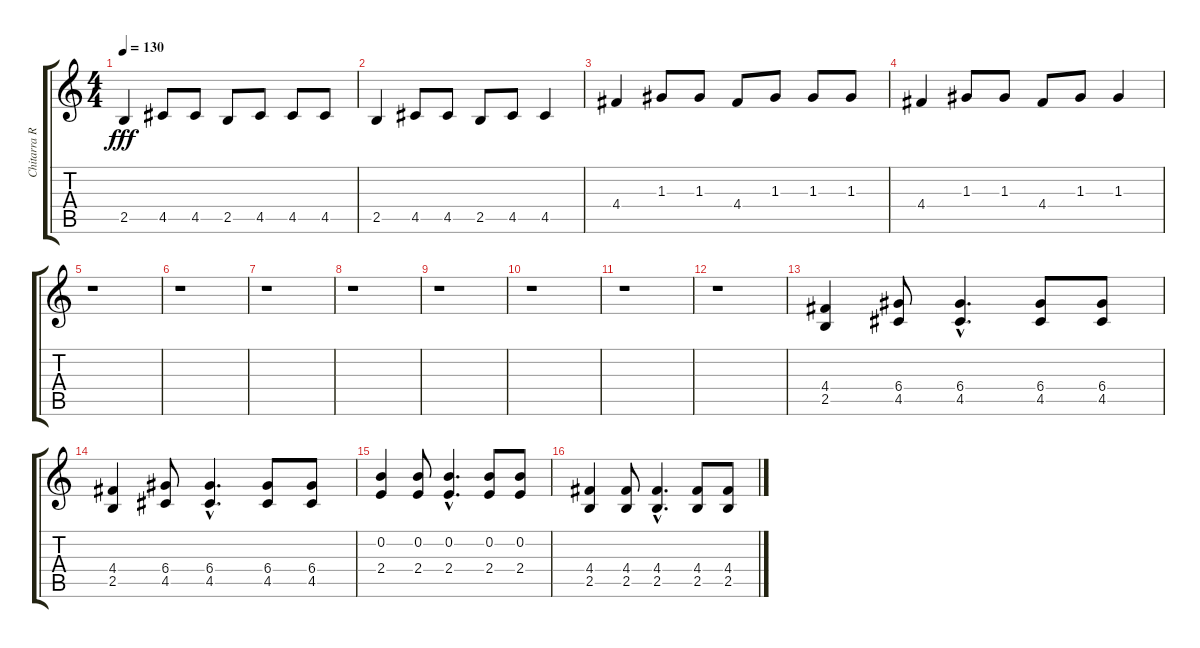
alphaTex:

\track ("Chitarra Ritm" "Chitarra R") {instrument distortionguitar}
\staff {score tabs}
\tuning (E4 B3 G3 D3 A2 E2) {hide}
\ts (4 4)
\tempo 130
\clef g2
\ks c
2.5.4{dy fff} 4.5.8 4.5.8 2.5.8 4.5.8 4.5.8 4.5.8 |
2.5.4 4.5.8 4.5.8 2.5.8 4.5.8 4.5.4 |
4.4.4 1.3.8 1.3.8 4.4.8 1.3.8 1.3.8 1.3.8 |
4.4.4 1.3.8 1.3.8 4.4.8 1.3.8 1.3.4 |
r.1 |
r.1 |
r.1 |
r.1 |
r.1 |
r.1 |
r.1 |
r.1 |
(4.4 2.5).4{balance 8 instrument overdrivenguitar} (6.4 4.5).8 (6.4{hac} 4.5{hac}).4{d} (6.4 4.5).8 (6.4 4.5).8 |
(4.4 2.5).4 (6.4 4.5).8 (6.4{hac} 4.5{hac}).4{d} (6.4 4.5).8 (6.4 4.5).8 |
(0.2 2.4).4 (0.2 2.4).8 (0.2{hac} 2.4{hac}).4{d} (0.2 2.4).8 (0.2 2.4).8 |
(4.4 2.5).4 (4.4 2.5).8 (4.4{hac} 2.5{hac}).4{d} (4.4 2.5).8 (4.4 2.5).8
